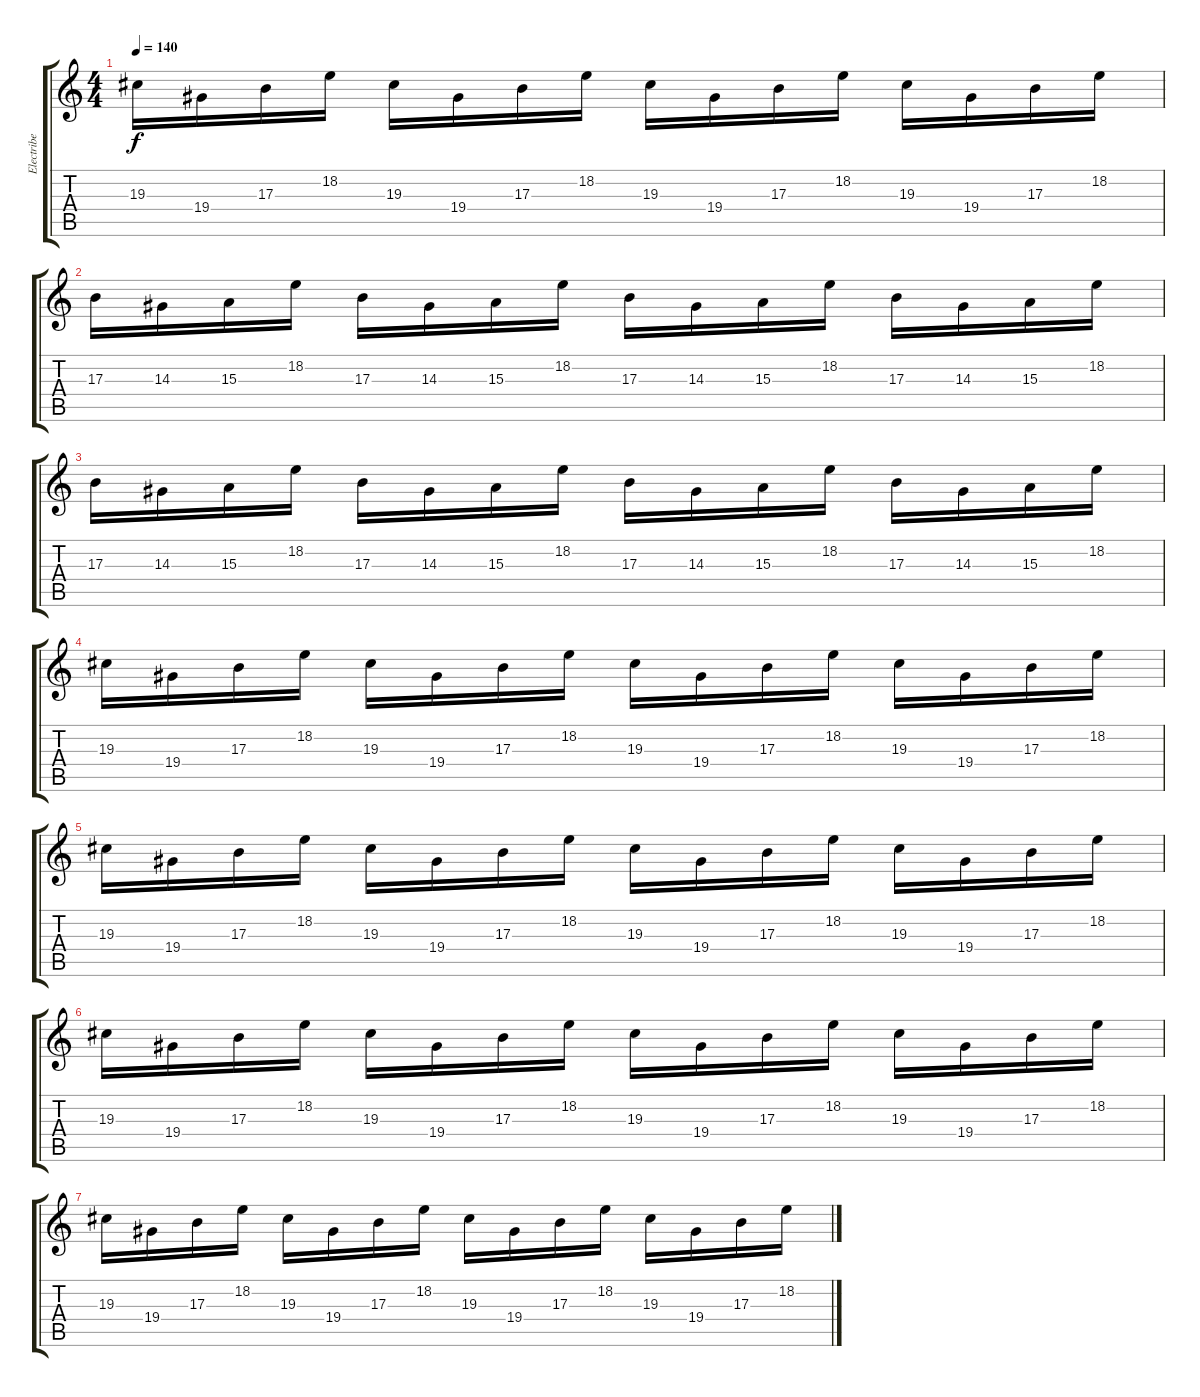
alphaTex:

\track ("Electribe 1" "Electribe ") {instrument lead2sawtooth}
\staff {score tabs}
\tuning (Eb4 Bb3 Gb3 Db3 Ab2 Db2) {hide}
\ts (4 4)
\tempo 140
\clef g2
\ks c
19.3.16{dy f} 19.4.16 17.3.16 18.2.16 19.3.16 19.4.16 17.3.16 18.2.16 19.3.16 19.4.16 17.3.16 18.2.16 19.3.16 19.4.16 17.3.16 18.2.16 |
17.3.16{volume 0} 14.3.16 15.3.16 18.2.16 17.3.16 14.3.16 15.3.16 18.2.16 17.3.16 14.3.16 15.3.16 18.2.16 17.3.16 14.3.16 15.3.16 18.2.16 |
17.3.16 14.3.16 15.3.16 18.2.16 17.3.16 14.3.16 15.3.16 18.2.16 17.3.16 14.3.16 15.3.16 18.2.16 17.3.16 14.3.16 15.3.16 18.2.16 |
19.3.16 19.4.16 17.3.16 18.2.16 19.3.16 19.4.16 17.3.16 18.2.16 19.3.16 19.4.16 17.3.16 18.2.16 19.3.16 19.4.16 17.3.16 18.2.16 |
19.3.16 19.4.16 17.3.16 18.2.16 19.3.16 19.4.16 17.3.16 18.2.16 19.3.16 19.4.16 17.3.16 18.2.16 19.3.16 19.4.16 17.3.16 18.2.16 |
19.3.16 19.4.16 17.3.16 18.2.16 19.3.16 19.4.16 17.3.16 18.2.16 19.3.16 19.4.16 17.3.16 18.2.16 19.3.16 19.4.16 17.3.16 18.2.16 |
19.3.16 19.4.16 17.3.16 18.2.16 19.3.16 19.4.16 17.3.16 18.2.16 19.3.16 19.4.16 17.3.16 18.2.16 19.3.16 19.4.16 17.3.16 18.2.16
